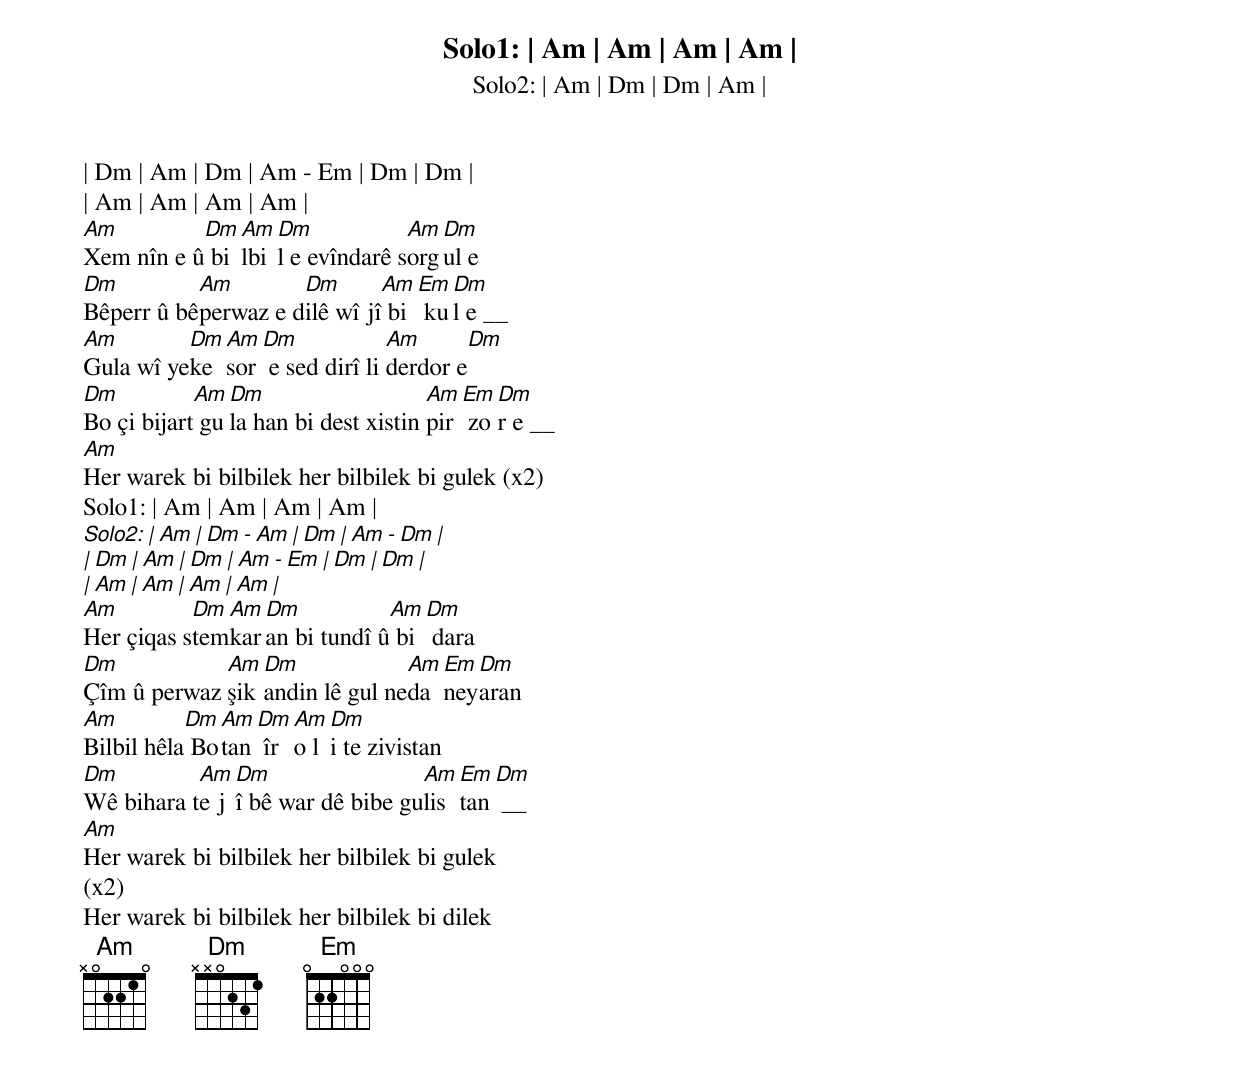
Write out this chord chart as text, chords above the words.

Solo1: | Am | Am | Am | Am |
Solo2: | Am | Dm | Dm | Am |
| Dm | Am | Dm | Am - Em | Dm | Dm |
| Am | Am | Am | Am |
Am         Dm Am Dm            Am Dm
Xem nîn e û bilbil e evîndarê sorgul e
Dm         Am        Dm       Am Em Dm
Bêperr û bêperwaz e dilê wî jî bi kul e __
Am        Dm Am Dm             Am      Dm
Gula wî yeke sor e sed dirî li derdor e
Dm          Am Dm                    Am Em Dm
Bo çi bijart gula han bi dest xistin pir zor e __
Am
Her warek bi bilbilek her bilbilek bi gulek (x2)
Solo1: | Am | Am | Am | Am |
Solo2: | Am | Dm - Am | Dm | Am - Dm |
| Dm | Am | Dm | Am - Em | Dm | Dm |
| Am | Am | Am | Am |
Am         Dm Am Dm           Am Dm
Her çiqas stemkaran bi tundî û bi dara
Dm           Am Dm             Am Em Dm
Çîm û perwaz şikandin lê gul neda neyaran
Am         Dm Am Dm Am Dm
Bilbil hêla Botan îro li te zivistan
Dm         Am Dm                 Am Em Dm
Wê bihara te jî bê war dê bibe gulistan __
Am
Her warek bi bilbilek her bilbilek bi gulek
(x2)
Her warek bi bilbilek her bilbilek bi dilek
